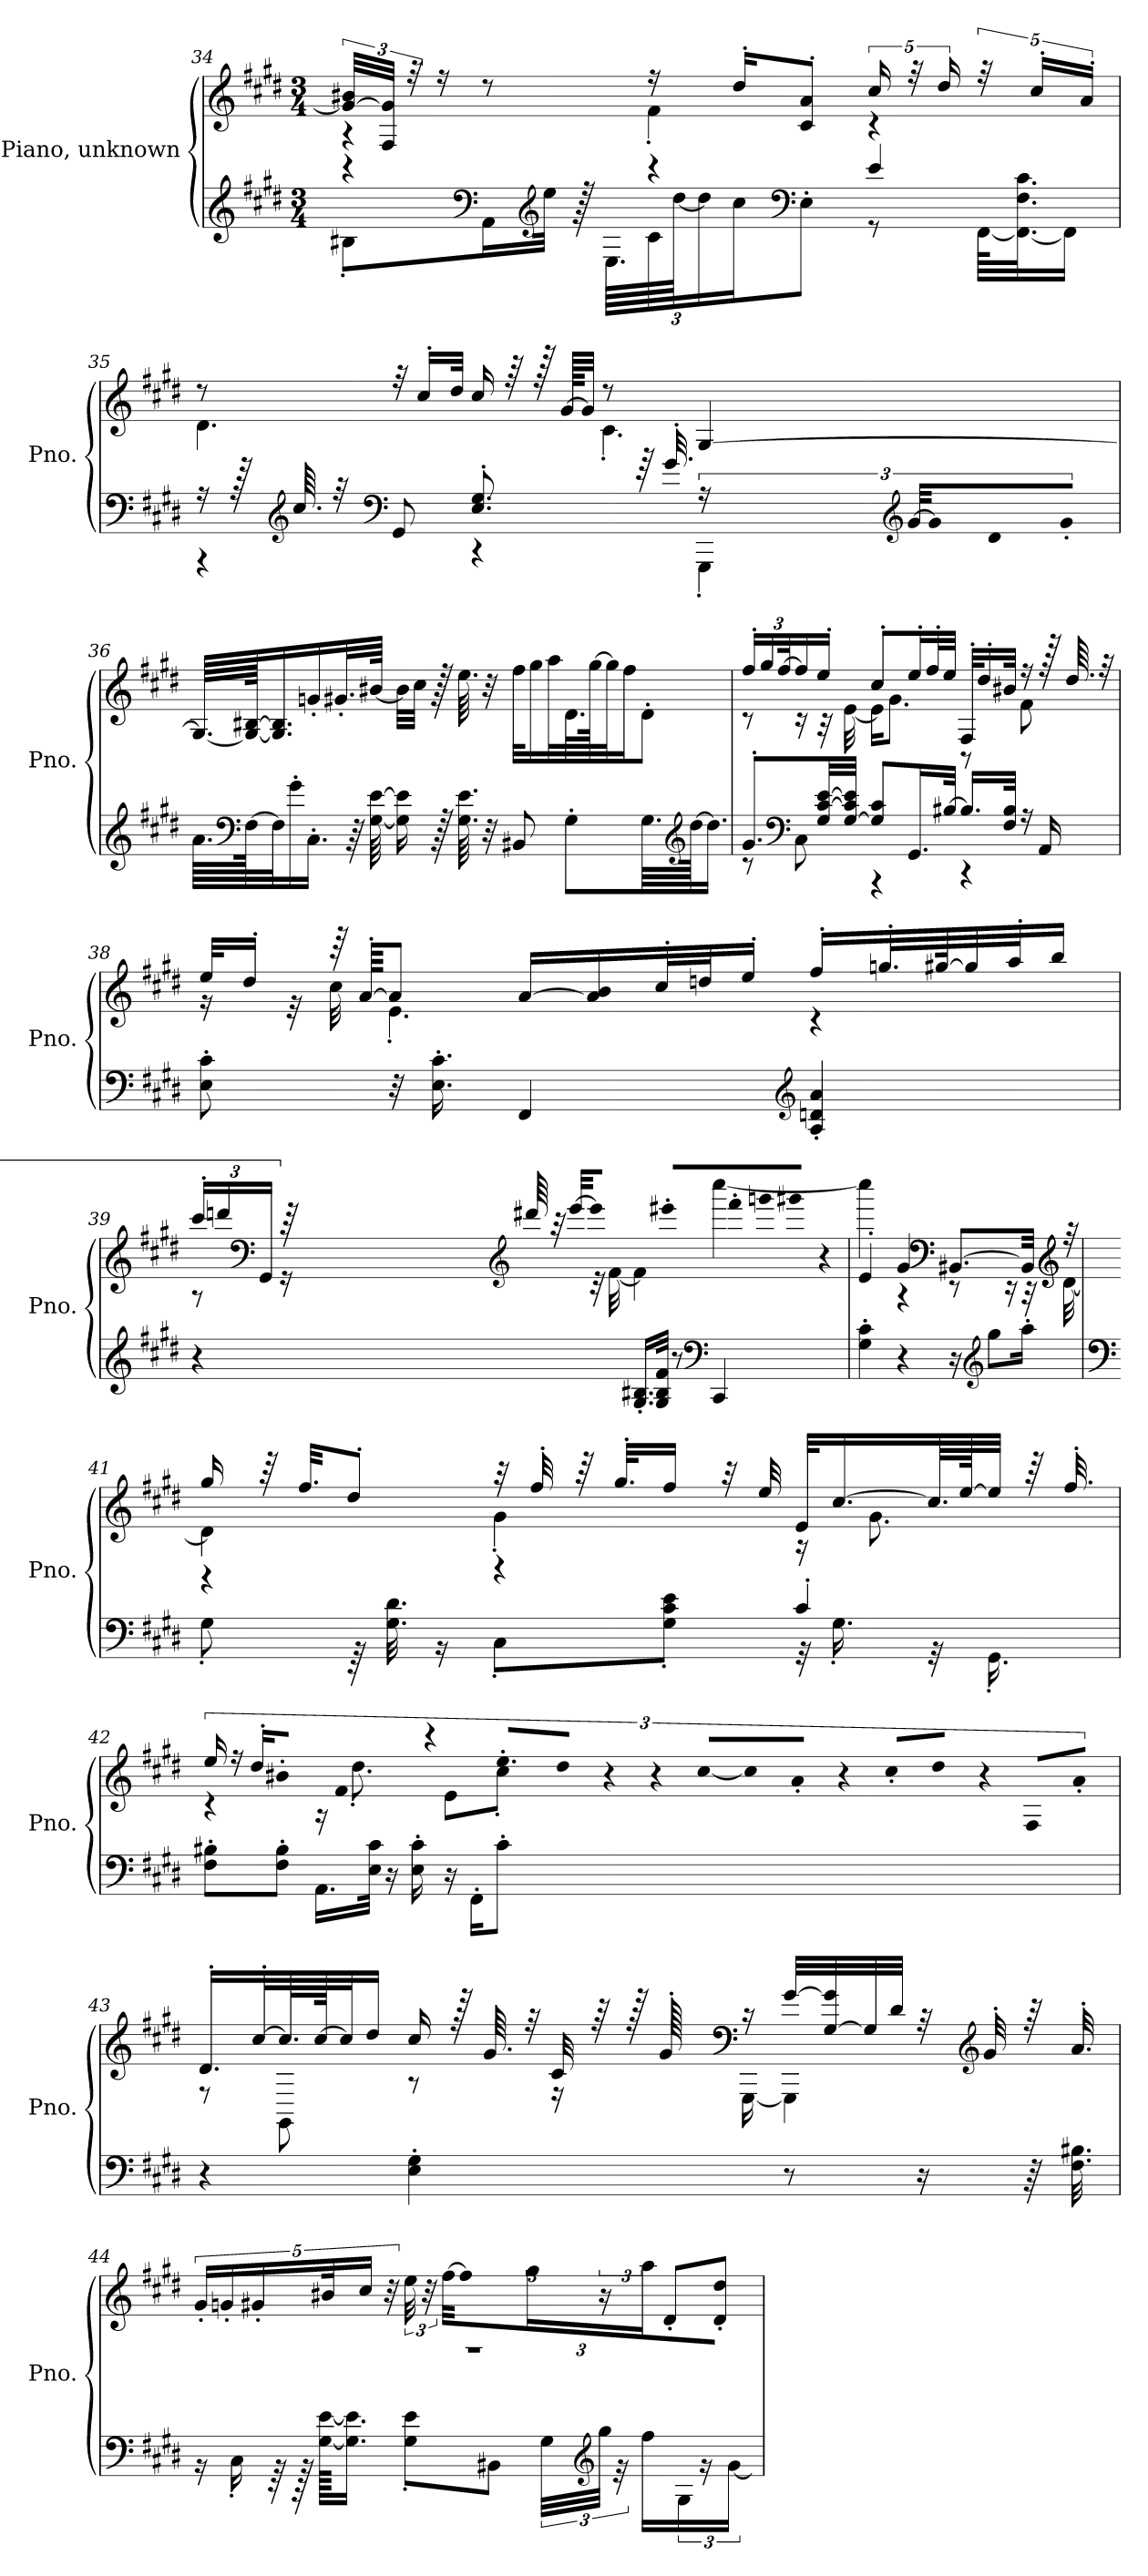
**kern	**kern
*part1	*part1
*staff2	*staff1
*I"Piano, unknown	*
*I'Pno.	*
!!LO:PB:g=z
*clefG2	*clefG2
*k[f#c#g#d#]	*k[f#c#g#d#]
*M3/4	*M3/4
=34	=34
*^	*^
4r	8B#X'\L	48g#/_ 48b#X/LLL	4r
.	.	48F#/ 48g#/]JJJ	.
.	.	48r	.
.	.	16r	.
*clefF4	*	*	*
.	16AA\L	8r	.
*clefG2	*	*	*
.	32ee\JJk	.	.
.	128r	.	.
.	64.E\LLLL	.	.
*	*Xbrackettup	*	*
4r	96c#\	16r	4f#'\
.	[96dd#\JJ	.	.
.	24dd#\]	.	.
.	16cc#\J	16dd#'/KL	.
*clefF4	*	*	*
.	8E'\J	8c#/' 8a/'J	.
4e/	8r	20cc#/	4r
.	.	40r	.
.	.	20dd#/	.
.	[64FF#\KLLL	40r	.
.	32.FF#\_ 32.F#\ 32.c#\J	.	.
.	.	20cc#'/LL	.
.	16FF#\JJ]	.	.
.	.	20a'/JJ	.
!!LO:LB:g=z	!!
=35	=35	=35	=35
16r	4r	8r	4.d#\
128r	.	.	.
*clefG2	*	*	*
64.cc#/	.	.	.
32r	.	.	.
*clefF4	*	*	*
8GG#/	.	32r	.
.	.	16cc#'/LL	.
.	.	32dd#/JJk	.
8.E/' 8.G#/'	4r	16cc#/	.
.	.	64r	.
.	.	128r	.
.	.	[128g#/KKLLL	.
.	.	32g#/JJJ]	.
.	.	8r	4.c#'\
64r	.	.	.
32.g#'/	.	.	.
*brackettup	*	*	*
24r	4GGG#'\	[4G#/	.
*clefG2	*	*	*
[48g#/KLL	.	.	.
16g#/]	.	.	.
16d#/	.	.	.
16g#'/JJ	.	.	.
*v	*v	*	*
*	*v	*v
!!LO:LB:g=z
=36	=36
64.a\LLLL	64.G#/LLLL_
*clefF4	*
[128F#\JK	128G#/_ [128B#X/JJK
32F#\J]	16.G#/] 16.B#/]
16g#'\	.
16.C#'\JJ	16gn'/
.	32.g#X'/L
64r	.
[64G#\ [64e\	[64b#X/JJJk
16G#\] 16e\]	32b#\LLL]
.	32cc#\JJJ
128r	128r
64.G#\ 64.e\	64.ee\
32r	32r
8BB#X/	32ff#\KLL
.	16gg#\
.	32aa\L
8G#'\L	64.d#\L
.	[128gg#\JK
.	32gg#\J]
.	16ff#\J
64.G#\LLL	8d#'\J
*clefG2	*
[128dd#\JJK	.
16.dd#\JJ]	.
!!LO:LB:g=z
=37	=37
*^	*^
8.g#'/L	8r	16ff#'/LL	8r
*	*	*Xbrackettup	*
.	.	24gg#/	.
.	.	[48ff#/K	.
*clefF4	*	*	*
.	8C#\	16ff#/]	16r
32G#/ [32c#/ [32e/LL	.	16ee'/JJ	32r
[32G#/ 32c#/] 32e/]JJJ	.	.	[32e\
8G#/] 8c#/L	4r	8cc#'/L	16e\KL]
.	.	.	8.g#\J
16.GG#/L	.	16ee'/L	.
.	.	32ff#'/L	.
[32B#X/JJk	.	32ee/JJJ	.
16.B#/LL]	4r	32F#'/KLL	8r
.	.	16dd#'/	.
32F#/ 32B#/JJk	.	32b#X/JJk	.
16r	.	16r	8f#\
16AA/	.	128r	.
.	.	64.dd#/	.
.	.	32r	.
*v	*v	*	*
!!LO:LB:g=z	!!
=38	=38	=38
8E\' 8c#\'	32ee/KLL	16r
.	16dd#'/JJ	.
.	.	32r
.	64r	32cc#\
.	[64a'/KKKL	.
32r	8a/J]	4.e'\
16.E\' 16.c#\'	.	.
4FF#/	[16a/LL	.
.	16a/] 16b/	.
.	32cc#'/L	.
.	32ddn/J	.
.	16ee'/JJ	.
*clefG2	*	*
4A/' 4dn/' 4a/'	16ff#'/LL	4r
.	32.ggn'/L	.
.	[64gg#X/K	.
.	32gg#/]	.
.	32aa'/J	.
.	16bb/JJ	.
!!LO:LB:g=z	!!
=39	=39	=39
4r	24ccc#'/LL	8r
.	24dddn/	.
*	*clefF4	*
.	24GG#/JJ	.
*	*brackettup	*
.	96r	16r
*	*clefG2	*
.	96ddd#X/	.
.	48r	.
.	[48eee/KLL	.
.	16eee/JJ]	32r
.	.	[32f#\
16.G#/' 16.B#X/'LL	16eee#X'/LL	4f#\]
.	32fff#'/L	.
32G#/ 32B#/ 32f#/JJk	32gggn/JJ	.
8r	8ggg#X/J	.
*clefF4	*	*
4CC#/	4r	[4cccc#\
=40	=40	=40
4G#\' 4c#\'	4e'/	4cccc#\]
4r	4g#/	4r
*	*clefF4	*
16r	[8.BB#X/L	8r
*clefG2	*	*
8gg#\L	.	.
.	.	16r
16aa'\Jk	32BB#/Jkk]	32r
*	*clefG2	*
.	32r	[32d#\
!!LO:PB:g=z	!!
=41	=41	=41
*clefF4	*	*
*^	*	*
4r	8G#'\	16gg#/	4d#\]
.	.	64r	.
.	.	32.ff#/KKL	.
.	64r	8dd#'/J	.
.	32.G#\ 32.d#\	.	.
.	16r	.	.
4r	8C#'\L	32r	4g#'\
.	.	32ff#'/	.
.	.	64r	.
.	.	32.gg#'/KLL	.
.	8G#\' 8c#\' 8e\'J	16ff#/JJ	.
.	.	32r	.
.	.	32ee/	.
4c#'/	32r	32e/KLL	16r
.	16.G#'\	[16.cc#/	.
.	.	.	8.g#\
.	32r	64.cc#/LL]	.
.	.	[128ee/JK	.
.	16.GG#'\	32ee/JJJ]	.
.	.	64r	.
.	.	32.ff#'/	.
*v	*v	*	*
!!LO:LB:g=z	!!
=42	=42	=42
8F#\' 8B#X\'L	24ee/	4r
.	24r	.
.	24dd#'/KL	.
8F#\' 8B#\'J	8b#X'/J	.
16.AA\LL	16f#/	16r
.	128r	8.dd#'\
.	64.ee'/KLLL	.
32E\ 32c#\JJk	32dd#/JJJ	.
16r	64r	.
.	128r	.
.	[128cc#/KKLLL	.
.	32cc#/J]	.
16E\' 16c#\'	16a'/JJ	.
16r	16r	8e\L
16FF#'\KL	32cc#'/LLL	.
.	32dd#/JJJ	.
8c#'\J	32r	8cc#'\J
.	32F#/KLL	.
.	16a'/JJ	.
!!LO:LB:g=z	!!
=43	=43	=43
4r	16.d#'/LL	8r
.	[32cc#'/L	.
.	64.cc#/L]	8GG#\
.	[128cc#/JK	.
.	32cc#/J]	.
.	16dd#/JJ	.
4E\' 4G#\'	16cc#/	8r
.	128r	.
.	64.g#/	.
.	32r	.
.	32c#/	16r
.	64r	.
.	128r	.
.	128g#'/	.
*	*clefF4	*
.	16r	[16GGG#\
8r	[32g#/LLL	4GGG#\]
.	[32G#/ 32g#/]	.
.	32G#/]	.
.	32d#/JJJ	.
16r	32r	.
*	*clefG2	*
.	32g#'/	.
64r	64r	.
32.F#\ 32.B#X\	32.a'/	.
*	*v	*v
!!LO:LB:g=z
=44	=44
*^	*
2.r	16r	20g#'/LL
.	.	20gn'/
.	16C#'\	.
.	.	20g#X'/
.	64r	.
.	128r	.
.	[128G#\ [128e\KKKLL	.
.	.	40b#X/K
.	16.G#\] 16.e\]JJ	.
.	.	20cc#/JJ
.	.	40r
.	8G#\' 8e\'L	48ee\
.	.	48r
.	.	[48ff#\KLL
.	.	16ff#\]
.	8BB#X\J	24gg#\JJ
.	.	24r
.	.	24aa\
.	48G#\LLL	8d#'/L
*clefG2	*	*
.	48gg#\JJJ	.
.	48r	.
.	16ff#\LL	.
.	24G#\JJ	8d#/' 8dd#/'J
.	24r	.
.	[24g#\	.
*v	*v	*
=	=
*-	*-
